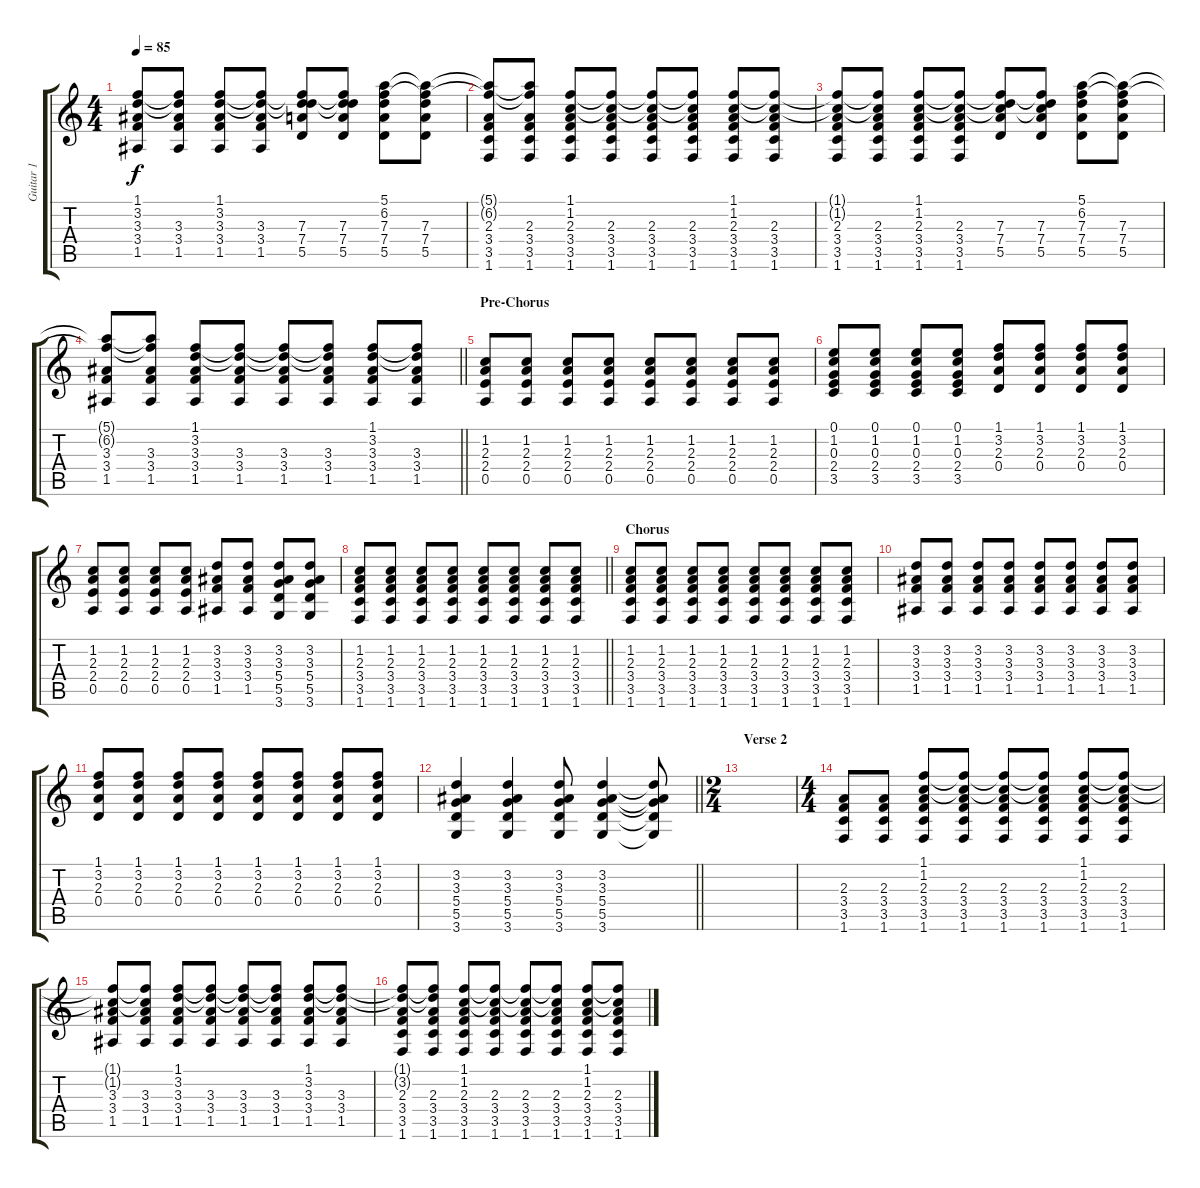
\track ("Guitar 1" "Guitar 1") {instrument acousticguitarsteel}
\staff {score tabs}
\tuning (E4 B3 G3 D3 A2 E2) {hide}
\ts (4 4)
\tempo 85
\clef g2
\ks c
(1.1{t} 3.2{t} 3.3 3.4 1.5).8{dy f} (1.1{t} 3.2{t} 3.3 3.4 1.5).8 (1.1 3.2 3.3 3.4 1.5).8 (1.1{t} 3.2{t} 3.3 3.4 1.5).8 (1.1{t} 3.2{t} 7.3 7.4 5.5).8 (1.1{t} 3.2{t} 7.3 7.4 5.5).8 (5.1 6.2 7.3 7.4 5.5).8 (5.1{t} 6.2{t} 7.3 7.4 5.5).8 |
(5.1{t} 6.2{t} 2.3 3.4 3.5 1.6).8 (5.1{t} 6.2{t} 2.3 3.4 3.5 1.6).8 (1.1 1.2 2.3 3.4 3.5 1.6).8 (1.1{t} 1.2{t} 2.3 3.4 3.5 1.6).8 (1.1{t} 1.2{t} 2.3 3.4 3.5 1.6).8 (1.1{t} 1.2{t} 2.3 3.4 3.5 1.6).8 (1.1 1.2 2.3 3.4 3.5 1.6).8 (1.1{t} 1.2{t} 2.3 3.4 3.5 1.6).8 |
(1.1{t} 1.2{t} 2.3 3.4 3.5 1.6).8 (1.1{t} 1.2{t} 2.3 3.4 3.5 1.6).8 (1.1 1.2 2.3 3.4 3.5 1.6).8 (1.1{t} 1.2{t} 2.3 3.4 3.5 1.6).8 (1.1{t} 1.2{t} 7.3 7.4 5.5).8 (1.1{t} 1.2{t} 7.3 7.4 5.5).8 (5.1 6.2 7.3 7.4 5.5).8 (5.1{t} 6.2{t} 7.3 7.4 5.5).8 |
\barLineRight lightlight
(5.1{t} 6.2{t} 3.3 3.4 1.5).8 (5.1{t} 6.2{t} 3.3 3.4 1.5).8 (1.1 3.2 3.3 3.4 1.5).8 (1.1{t} 3.2{t} 3.3 3.4 1.5).8 (1.1{t} 3.2{t} 3.3 3.4 1.5).8 (1.1{t} 3.2{t} 3.3 3.4 1.5).8 (1.1 3.2 3.3 3.4 1.5).8 (1.1{t} 3.2{t} 3.3 3.4 1.5).8 |
\section ("" "Pre-Chorus")
(1.2 2.3 2.4 0.5).8 (1.2 2.3 2.4 0.5).8 (1.2 2.3 2.4 0.5).8 (1.2 2.3 2.4 0.5).8 (1.2 2.3 2.4 0.5).8 (1.2 2.3 2.4 0.5).8 (1.2 2.3 2.4 0.5).8 (1.2 2.3 2.4 0.5).8 |
(0.1 1.2 0.3 2.4 3.5).8 (0.1 1.2 0.3 2.4 3.5).8 (0.1 1.2 0.3 2.4 3.5).8 (0.1 1.2 0.3 2.4 3.5).8 (1.1 3.2 2.3 0.4).8 (1.1 3.2 2.3 0.4).8 (1.1 3.2 2.3 0.4).8 (1.1 3.2 2.3 0.4).8 |
(1.2 2.3 2.4 0.5).8 (1.2 2.3 2.4 0.5).8 (1.2 2.3 2.4 0.5).8 (1.2 2.3 2.4 0.5).8 (3.2 3.3 3.4 1.5).8 (3.2 3.3 3.4 1.5).8 (3.2 3.3 5.4 5.5 3.6).8 (3.2 3.3 5.4 5.5 3.6).8 |
\barLineRight lightlight
(1.2 2.3 3.4 3.5 1.6).8 (1.2 2.3 3.4 3.5 1.6).8 (1.2 2.3 3.4 3.5 1.6).8 (1.2 2.3 3.4 3.5 1.6).8 (1.2 2.3 3.4 3.5 1.6).8 (1.2 2.3 3.4 3.5 1.6).8 (1.2 2.3 3.4 3.5 1.6).8 (1.2 2.3 3.4 3.5 1.6).8 |
\section ("" "Chorus")
(1.2 2.3 3.4 3.5 1.6).8 (1.2 2.3 3.4 3.5 1.6).8 (1.2 2.3 3.4 3.5 1.6).8 (1.2 2.3 3.4 3.5 1.6).8 (1.2 2.3 3.4 3.5 1.6).8 (1.2 2.3 3.4 3.5 1.6).8 (1.2 2.3 3.4 3.5 1.6).8 (1.2 2.3 3.4 3.5 1.6).8 |
(3.2 3.3 3.4 1.5).8 (3.2 3.3 3.4 1.5).8 (3.2 3.3 3.4 1.5).8 (3.2 3.3 3.4 1.5).8 (3.2 3.3 3.4 1.5).8 (3.2 3.3 3.4 1.5).8 (3.2 3.3 3.4 1.5).8 (3.2 3.3 3.4 1.5).8 |
(1.1 3.2 2.3 0.4).8 (1.1 3.2 2.3 0.4).8 (1.1 3.2 2.3 0.4).8 (1.1 3.2 2.3 0.4).8 (1.1 3.2 2.3 0.4).8 (1.1 3.2 2.3 0.4).8 (1.1 3.2 2.3 0.4).8 (1.1 3.2 2.3 0.4).8 |
\barLineRight lightlight
(3.2 3.3 5.4 5.5 3.6).4 (3.2 3.3 5.4 5.5 3.6).4 (3.2 3.3 5.4 5.5 3.6).8 (3.2 3.3 5.4 5.5 3.6).4 (3.2{t} 3.3{t} 5.4{t} 5.5{t} 3.6{t}).8 |
\ts (2 4)
\section ("" "Verse 2")
|
\ts (4 4)
(2.3 3.4 3.5 1.6).8 (2.3 3.4 3.5 1.6).8 (1.1 1.2 2.3 3.4 3.5 1.6).8 (1.1{t} 1.2{t} 2.3 3.4 3.5 1.6).8 (1.1{t} 1.2{t} 2.3 3.4 3.5 1.6).8 (1.1{t} 1.2{t} 2.3 3.4 3.5 1.6).8 (1.1 1.2 2.3 3.4 3.5 1.6).8 (1.1{t} 1.2{t} 2.3 3.4 3.5 1.6).8 |
(1.1{t} 1.2{t} 3.3 3.4 1.5).8 (1.1{t} 1.2{t} 3.3 3.4 1.5).8 (1.1 3.2 3.3 3.4 1.5).8 (1.1{t} 3.2{t} 3.3 3.4 1.5).8 (1.1{t} 3.2{t} 3.3 3.4 1.5).8 (1.1{t} 3.2{t} 3.3 3.4 1.5).8 (1.1 3.2 3.3 3.4 1.5).8 (1.1{t} 3.2{t} 3.3 3.4 1.5).8 |
(1.1{t} 3.2{t} 2.3 3.4 3.5 1.6).8 (1.1{t} 3.2{t} 2.3 3.4 3.5 1.6).8 (1.1 1.2 2.3 3.4 3.5 1.6).8 (1.1{t} 1.2{t} 2.3 3.4 3.5 1.6).8 (1.1{t} 1.2{t} 2.3 3.4 3.5 1.6).8 (1.1{t} 1.2{t} 2.3 3.4 3.5 1.6).8 (1.1 1.2 2.3 3.4 3.5 1.6).8 (1.1{t} 1.2{t} 2.3 3.4 3.5 1.6).8
